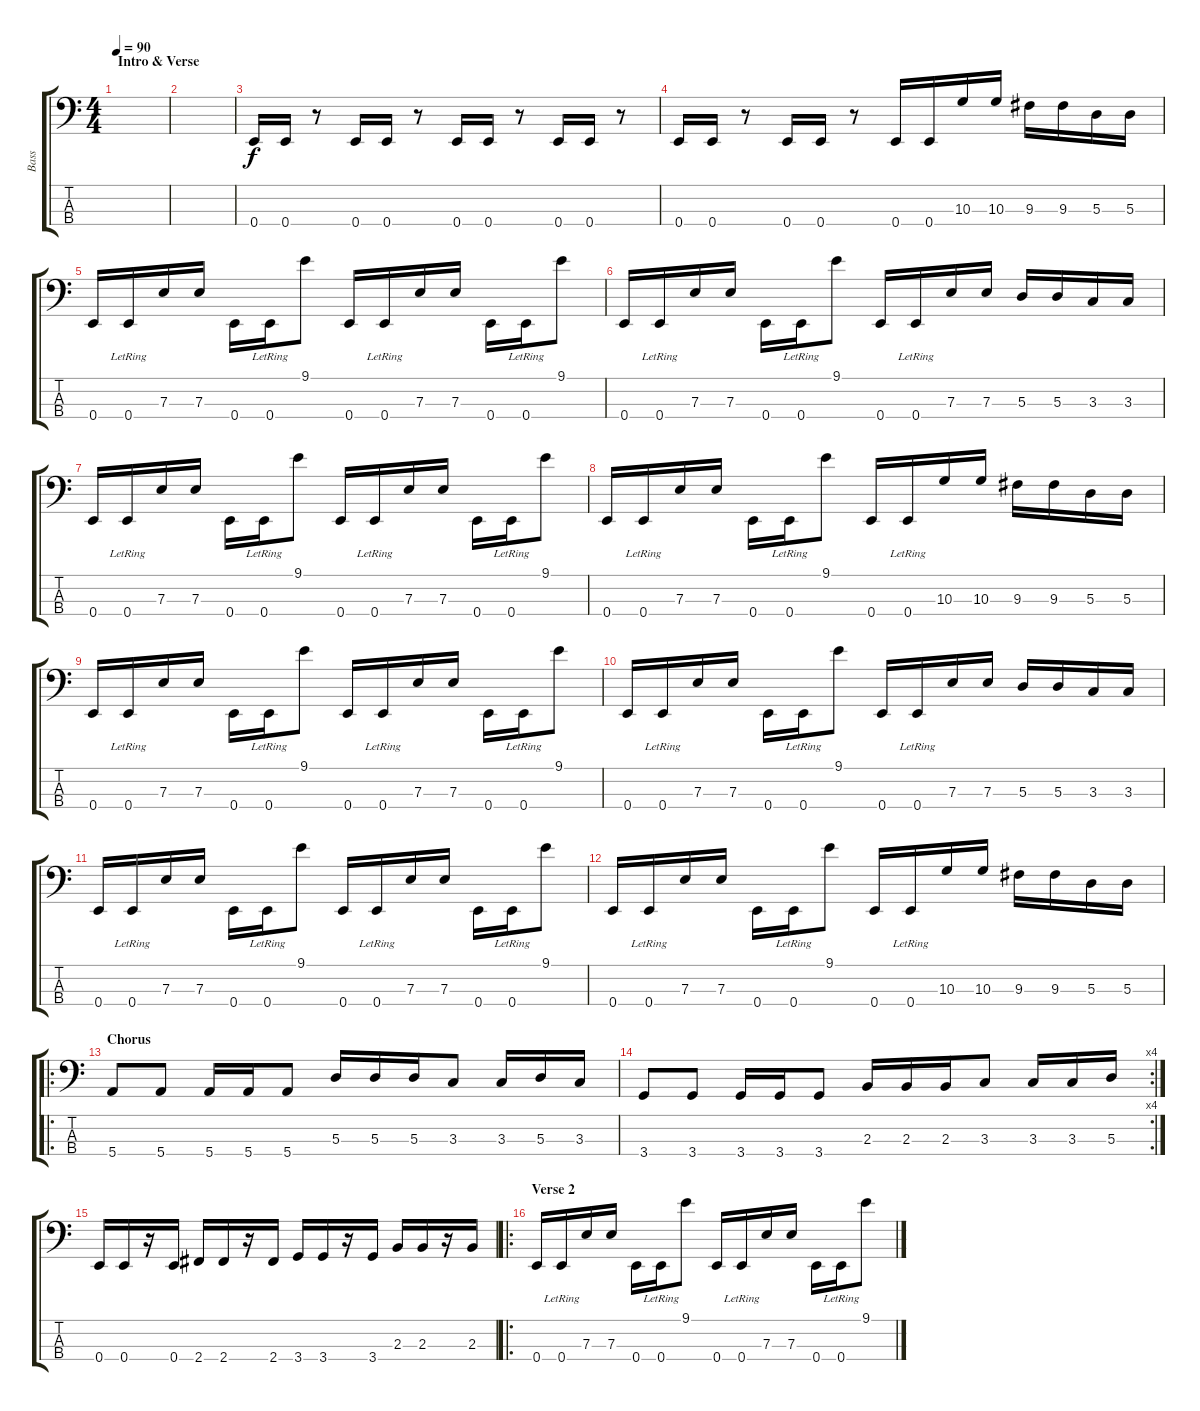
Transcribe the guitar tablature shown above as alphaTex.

\track ("Bass" "Bass") {instrument electricbasspick}
\staff {score tabs}
\tuning (G2 D2 A1 E1) {hide}
\ts (4 4)
\section ("" "Intro & Verse")
\tempo 90
\clef f4
\ks c
|
|
0.4.16 0.4.16 r.8 0.4.16 0.4.16 r.8 0.4.16 0.4.16 r.8 0.4.16 0.4.16 r.8 |
0.4.16 0.4.16 r.8 0.4.16 0.4.16 r.8 0.4.16 0.4.16 10.3.16 10.3.16 9.3.16 9.3.16 5.3.16 5.3.16 |
0.4.16 0.4{lr}.16 7.3.16 7.3.16 0.4.16 0.4{lr}.16 9.1.8 0.4.16 0.4{lr}.16 7.3.16 7.3.16 0.4.16 0.4{lr}.16 9.1.8 |
0.4.16 0.4{lr}.16 7.3.16 7.3.16 0.4.16 0.4{lr}.16 9.1.8 0.4.16 0.4{lr}.16 7.3.16 7.3.16 5.3.16 5.3.16 3.3.16 3.3.16 |
0.4.16 0.4{lr}.16 7.3.16 7.3.16 0.4.16 0.4{lr}.16 9.1.8 0.4.16 0.4{lr}.16 7.3.16 7.3.16 0.4.16 0.4{lr}.16 9.1.8 |
0.4.16 0.4{lr}.16 7.3.16 7.3.16 0.4.16 0.4{lr}.16 9.1.8 0.4.16 0.4{lr}.16 10.3.16 10.3.16 9.3.16 9.3.16 5.3.16 5.3.16 |
0.4.16 0.4{lr}.16 7.3.16 7.3.16 0.4.16 0.4{lr}.16 9.1.8 0.4.16 0.4{lr}.16 7.3.16 7.3.16 0.4.16 0.4{lr}.16 9.1.8 |
0.4.16 0.4{lr}.16 7.3.16 7.3.16 0.4.16 0.4{lr}.16 9.1.8 0.4.16 0.4{lr}.16 7.3.16 7.3.16 5.3.16 5.3.16 3.3.16 3.3.16 |
0.4.16 0.4{lr}.16 7.3.16 7.3.16 0.4.16 0.4{lr}.16 9.1.8 0.4.16 0.4{lr}.16 7.3.16 7.3.16 0.4.16 0.4{lr}.16 9.1.8 |
0.4.16 0.4{lr}.16 7.3.16 7.3.16 0.4.16 0.4{lr}.16 9.1.8 0.4.16 0.4{lr}.16 10.3.16 10.3.16 9.3.16 9.3.16 5.3.16 5.3.16 |
\ro
\section ("" "Chorus")
5.4.8 5.4.8 5.4.16 5.4.16 5.4.8 5.3.16 5.3.16 5.3.16 3.3.8 3.3.16 5.3.16 3.3.16 |
\rc 4
3.4.8 3.4.8 3.4.16 3.4.16 3.4.8 2.3.16 2.3.16 2.3.16 3.3.8 3.3.16 3.3.16 5.3.16 |
0.4.16 0.4.16 r.16 0.4.16 2.4.16 2.4.16 r.16 2.4.16 3.4.16 3.4.16 r.16 3.4.16 2.3.16 2.3.16 r.16 2.3.16 |
\ro
\section ("" "Verse 2")
0.4.16 0.4{lr}.16 7.3.16 7.3.16 0.4.16 0.4{lr}.16 9.1.8 0.4.16 0.4{lr}.16 7.3.16 7.3.16 0.4.16 0.4{lr}.16 9.1.8
